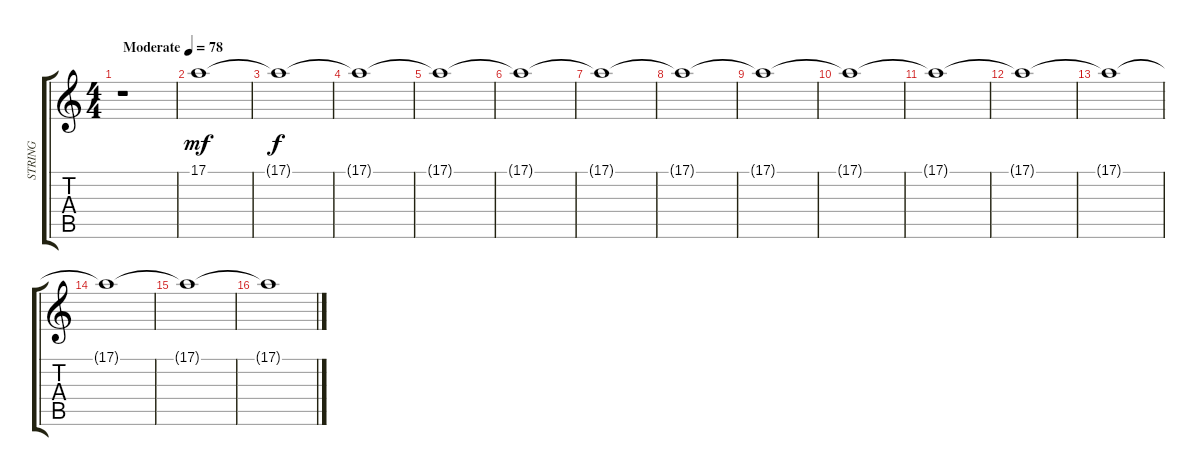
\track ("STRING" "STRING") {instrument stringensemble1}
\staff {score tabs}
\tuning (E4 B3 G3 D3 A2 E2) {hide}
\ts (4 4)
\tempo (78 "Moderate")
\clef g2
\ks c
r.1{dy mf instrument stringensemble1} |
17.1.1 |
17.1{t}.1{dy f} |
17.1{t}.1 |
17.1{t}.1 |
17.1{t}.1 |
17.1{t}.1 |
17.1{t}.1 |
17.1{t}.1 |
17.1{t}.1 |
17.1{t}.1 |
17.1{t}.1 |
17.1{t}.1 |
17.1{t}.1 |
17.1{t}.1 |
17.1{t}.1
